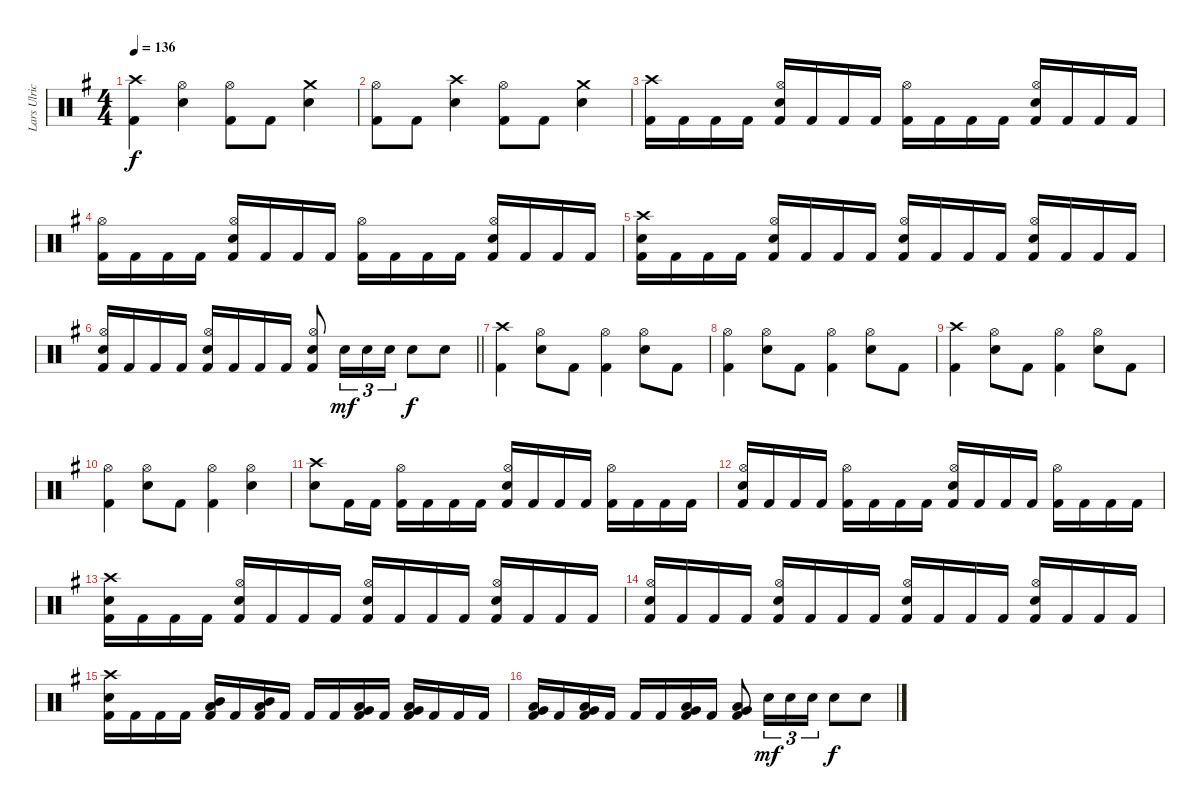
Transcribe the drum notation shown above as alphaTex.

\track ("Lars Ulrich" "Lars Ulric") {instrument percussion}
\staff {score}
\articulation defaults
\ts (4 4)
\tempo 136
\clef neutral
\ks eminor
("Crash high (hit)" "Kick (hit) 2").4{dy f} ("Hi-Hat (open)" "Snare (hit) 2").4 ("Hi-Hat (open)" "Kick (hit) 2").8 "Kick (hit) 2".8 ("Crash medium (hit)" "Snare (hit) 2").4 |
("Hi-Hat (open)" "Kick (hit) 2").8 "Kick (hit) 2".8 ("Crash high (hit)" "Snare (hit) 2").4 ("Hi-Hat (open)" "Kick (hit) 2").8 "Kick (hit) 2".8 ("Crash medium (hit)" "Snare (hit) 2").4 |
("Crash high (hit)" "Kick (hit) 2").16 "Kick (hit) 2".16 "Kick (hit) 2".16 "Kick (hit) 2".16 ("Hi-Hat (open)" "Snare (hit) 2" "Kick (hit) 2").16 "Kick (hit) 2".16 "Kick (hit) 2".16 "Kick (hit) 2".16 ("Hi-Hat (open)" "Kick (hit) 2").16 "Kick (hit) 2".16 "Kick (hit) 2".16 "Kick (hit) 2".16 ("Hi-Hat (open)" "Snare (hit) 2" "Kick (hit) 2").16 "Kick (hit) 2".16 "Kick (hit) 2".16 "Kick (hit) 2".16 |
("Hi-Hat (open)" "Kick (hit) 2").16 "Kick (hit) 2".16 "Kick (hit) 2".16 "Kick (hit) 2".16 ("Hi-Hat (open)" "Snare (hit) 2" "Kick (hit) 2").16 "Kick (hit) 2".16 "Kick (hit) 2".16 "Kick (hit) 2".16 ("Hi-Hat (open)" "Kick (hit) 2").16 "Kick (hit) 2".16 "Kick (hit) 2".16 "Kick (hit) 2".16 ("Hi-Hat (open)" "Snare (hit) 2" "Kick (hit) 2").16 "Kick (hit) 2".16 "Kick (hit) 2".16 "Kick (hit) 2".16 |
("Crash high (hit)" "Snare (hit) 2" "Kick (hit) 2").16 "Kick (hit) 2".16 "Kick (hit) 2".16 "Kick (hit) 2".16 ("Hi-Hat (open)" "Snare (hit) 2" "Kick (hit) 2").16 "Kick (hit) 2".16 "Kick (hit) 2".16 "Kick (hit) 2".16 ("Hi-Hat (open)" "Snare (hit) 2" "Kick (hit) 2").16 "Kick (hit) 2".16 "Kick (hit) 2".16 "Kick (hit) 2".16 ("Hi-Hat (open)" "Snare (hit) 2" "Kick (hit) 2").16 "Kick (hit) 2".16 "Kick (hit) 2".16 "Kick (hit) 2".16 |
\barLineRight lightlight
("Hi-Hat (open)" "Snare (hit) 2" "Kick (hit) 2").16 "Kick (hit) 2".16 "Kick (hit) 2".16 "Kick (hit) 2".16 ("Hi-Hat (open)" "Snare (hit) 2" "Kick (hit) 2").16 "Kick (hit) 2".16 "Kick (hit) 2".16 "Kick (hit) 2".16 ("Hi-Hat (open)" "Snare (hit) 2" "Kick (hit) 2").8 "Snare (hit) 2".16{tu (3 2) dy mf} "Snare (hit) 2".16{tu (3 2)} "Snare (hit) 2".16{tu (3 2)} "Snare (hit) 2".8{dy f} "Snare (hit) 2".8 |
("Crash high (hit)" "Kick (hit) 2").4 ("Hi-Hat (open)" "Snare (hit) 2").8 "Kick (hit) 2".8 ("Hi-Hat (open)" "Kick (hit) 2").4 ("Hi-Hat (open)" "Snare (hit) 2").8 "Kick (hit) 2".8 |
("Hi-Hat (open)" "Kick (hit) 2").4 ("Hi-Hat (open)" "Snare (hit) 2").8 "Kick (hit) 2".8 ("Hi-Hat (open)" "Kick (hit) 2").4 ("Hi-Hat (open)" "Snare (hit) 2").8 "Kick (hit) 2".8 |
("Crash high (hit)" "Kick (hit) 2").4 ("Hi-Hat (open)" "Snare (hit) 2").8 "Kick (hit) 2".8 ("Hi-Hat (open)" "Kick (hit) 2").4 ("Hi-Hat (open)" "Snare (hit) 2").8 "Kick (hit) 2".8 |
("Hi-Hat (open)" "Kick (hit) 2").4 ("Hi-Hat (open)" "Snare (hit) 2").8 "Kick (hit) 2".8 ("Hi-Hat (open)" "Kick (hit) 2").4 ("Hi-Hat (open)" "Snare (hit) 2").4 |
("Crash high (hit)" "Snare (hit) 2").8 "Kick (hit) 2".16 "Kick (hit) 2".16 ("Hi-Hat (open)" "Kick (hit) 2").16 "Kick (hit) 2".16 "Kick (hit) 2".16 "Kick (hit) 2".16 ("Hi-Hat (open)" "Snare (hit) 2" "Kick (hit) 2").16 "Kick (hit) 2".16 "Kick (hit) 2".16 "Kick (hit) 2".16 ("Hi-Hat (open)" "Kick (hit) 2").16 "Kick (hit) 2".16 "Kick (hit) 2".16 "Kick (hit) 2".16 |
("Hi-Hat (open)" "Snare (hit) 2" "Kick (hit) 2").16 "Kick (hit) 2".16 "Kick (hit) 2".16 "Kick (hit) 2".16 ("Hi-Hat (open)" "Kick (hit) 2").16 "Kick (hit) 2".16 "Kick (hit) 2".16 "Kick (hit) 2".16 ("Hi-Hat (open)" "Snare (hit) 2" "Kick (hit) 2").16 "Kick (hit) 2".16 "Kick (hit) 2".16 "Kick (hit) 2".16 ("Hi-Hat (open)" "Kick (hit) 2").16 "Kick (hit) 2".16 "Kick (hit) 2".16 "Kick (hit) 2".16 |
("Crash high (hit)" "Snare (hit) 2" "Kick (hit) 2").16 "Kick (hit) 2".16 "Kick (hit) 2".16 "Kick (hit) 2".16 ("Hi-Hat (open)" "Snare (hit) 2" "Kick (hit) 2").16 "Kick (hit) 2".16 "Kick (hit) 2".16 "Kick (hit) 2".16 ("Hi-Hat (open)" "Snare (hit) 2" "Kick (hit) 2").16 "Kick (hit) 2".16 "Kick (hit) 2".16 "Kick (hit) 2".16 ("Hi-Hat (open)" "Snare (hit) 2" "Kick (hit) 2").16 "Kick (hit) 2".16 "Kick (hit) 2".16 "Kick (hit) 2".16 |
("Hi-Hat (open)" "Snare (hit) 2" "Kick (hit) 2").16 "Kick (hit) 2".16 "Kick (hit) 2".16 "Kick (hit) 2".16 ("Hi-Hat (open)" "Snare (hit) 2" "Kick (hit) 2").16 "Kick (hit) 2".16 "Kick (hit) 2".16 "Kick (hit) 2".16 ("Hi-Hat (open)" "Snare (hit) 2" "Kick (hit) 2").16 "Kick (hit) 2".16 "Kick (hit) 2".16 "Kick (hit) 2".16 ("Hi-Hat (open)" "Snare (hit) 2" "Kick (hit) 2").16 "Kick (hit) 2".16 "Kick (hit) 2".16 "Kick (hit) 2".16 |
("Crash high (hit)" "Snare (hit) 2" "Kick (hit) 2").16 "Kick (hit) 2".16 "Kick (hit) 2".16 "Kick (hit) 2".16 ("Mid Tom (hit)" "Low Tom (hit)" "Kick (hit) 2").16 "Kick (hit) 2".16 ("Mid Tom (hit)" "Low Tom (hit)" "Kick (hit) 2").16 "Kick (hit) 2".16 "Kick (hit) 2".16 "Kick (hit) 2".16 ("Low Tom (hit)" "Very Low Tom (hit)" "Kick (hit) 2").16 "Kick (hit) 2".16 ("Low Tom (hit)" "Very Low Tom (hit)" "Kick (hit) 2").16 "Kick (hit) 2".16 "Kick (hit) 2".16 "Kick (hit) 2".16 |
("Very Low Tom (hit)" "Low Floor Tom (hit)" "Kick (hit) 2").16 "Kick (hit) 2".16 ("Very Low Tom (hit)" "Low Floor Tom (hit)" "Kick (hit) 2").16 "Kick (hit) 2".16 "Kick (hit) 2".16 "Kick (hit) 2".16 ("Very Low Tom (hit)" "Low Floor Tom (hit)" "Kick (hit) 2").16 "Kick (hit) 2".16 ("Very Low Tom (hit)" "Low Floor Tom (hit)" "Kick (hit) 2").8 "Snare (hit) 2".16{tu (3 2) dy mf} "Snare (hit) 2".16{tu (3 2)} "Snare (hit) 2".16{tu (3 2)} "Snare (hit) 2".8{dy f} "Snare (hit) 2".8
